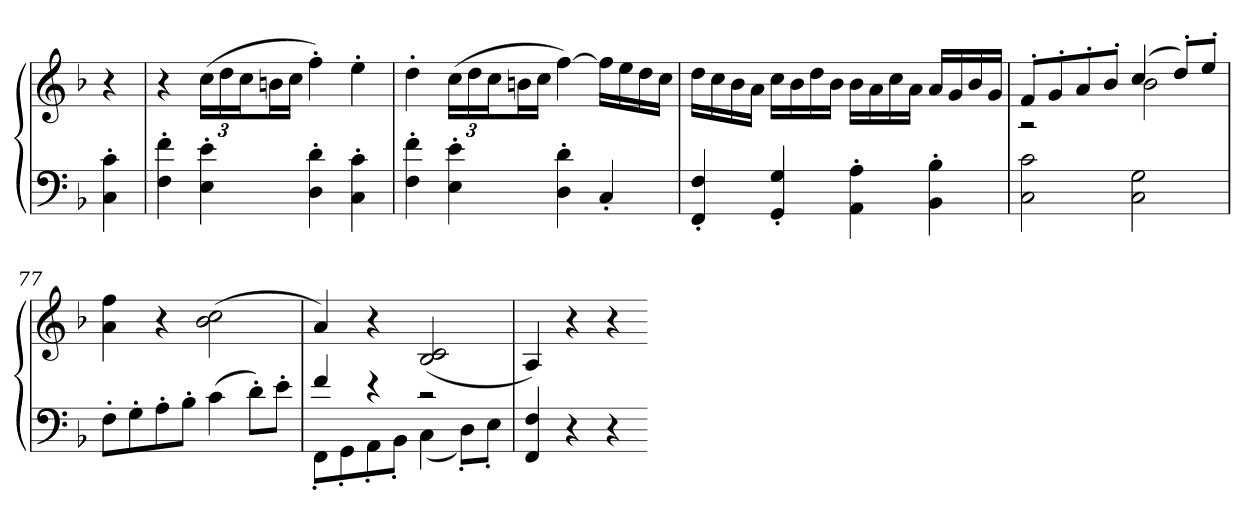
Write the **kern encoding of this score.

**kern	**kern
*part1	*part1
*staff2	*staff1
*clefF4	*clefG2
*k[b-]	*k[b-]
*F:	*F:
=	=
4C' 4c'	4r
=73	=73
4F' 4f'	4r
4E' 4e'	(24ccLL
.	24dd
.	24ccJ
.	16bnL
.	16ccJJ
4D' 4d'	4ff')
4C' 4c'	4ee'
=74	=74
4F' 4f'	4dd'
4E' 4e'	(24ccLL
.	24dd
.	24ccJ
.	16bnL
.	16ccJJ
4D' 4d'	[4ff)
4C'	16ffLL]
.	16ee
.	16dd
.	16ccJJ
=75	=75
4FF' 4F'	16ddLL
.	16cc
.	16b-
.	16aJJ
4GG' 4G'	16ccLL
.	16b-
.	16dd
.	16b-JJ
4AA' 4A'	16b-LL
.	16a
.	16cc
.	16aJJ
4BB-' 4B-'	16aLL
.	16g
.	16b-
.	16gJJ
=76	=76
*	*^
2C 2c	8f'L	2r
.	8g'	.
.	8a'	.
.	8b-'J	.
2C 2G	(4cc	2b-
.	8dd'L)	.
.	8ee'J	.
*	*v	*v
=77	=77
8F'L	4a 4ff
8G'	.
8A'	4r
8B-'J	.
(4c	(2b- 2cc
8d'L)	.
8e'J	.
=78	=78
*^	*
4f	8FF'L	4a)
.	8GG'	.
4r	8AA'	4r
.	8BB-'J	.
2r	(4C	(2B- 2c
.	8D'L)	.
.	8E'J	.
*v	*v	*
=79	=79
4FF 4F	4A)
4r	4r
4r	4r
=-	=-
*-	*-
